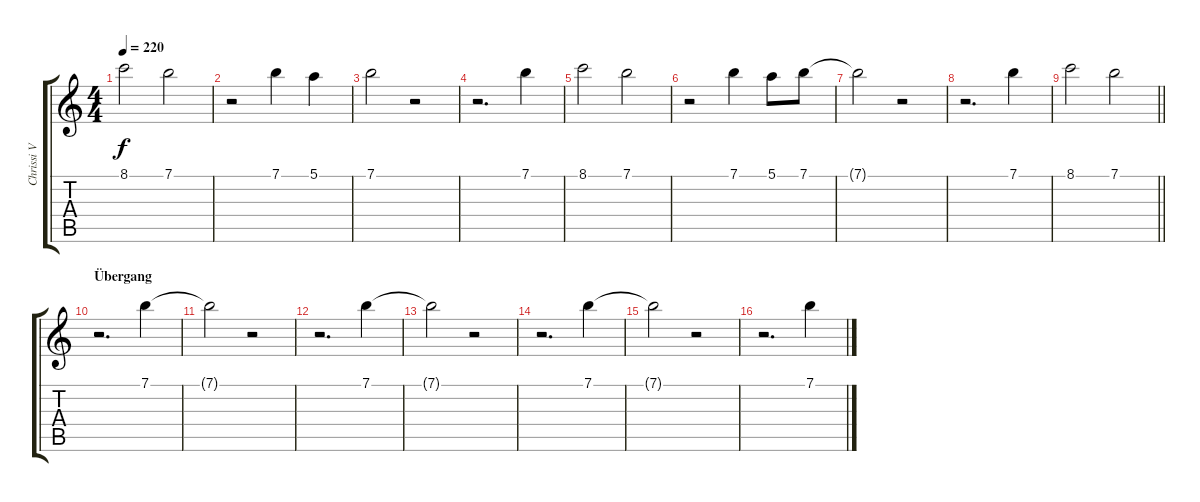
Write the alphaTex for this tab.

\track ("Chrissi V" "Chrissi V") {instrument overdrivenguitar}
\staff {score tabs}
\tuning (E4 B3 G3 D3 A2 E2) {hide}
\ts (4 4)
\tempo 220
\clef g2
\ks c
8.1.2{dy f} 7.1.2 |
r.2 7.1.4 5.1.4 |
7.1.2 r.2 |
r.2{d} 7.1.4 |
8.1.2 7.1.2 |
r.2 7.1.4 5.1.8 7.1.8 |
7.1{t}.2 r.2 |
r.2{d} 7.1.4 |
\barLineRight lightlight
8.1.2 7.1.2 |
\section ("" "Übergang")
r.2{d} 7.1.4 |
7.1{t}.2 r.2 |
r.2{d} 7.1.4 |
7.1{t}.2 r.2 |
r.2{d} 7.1.4 |
7.1{t}.2 r.2 |
r.2{d} 7.1.4
